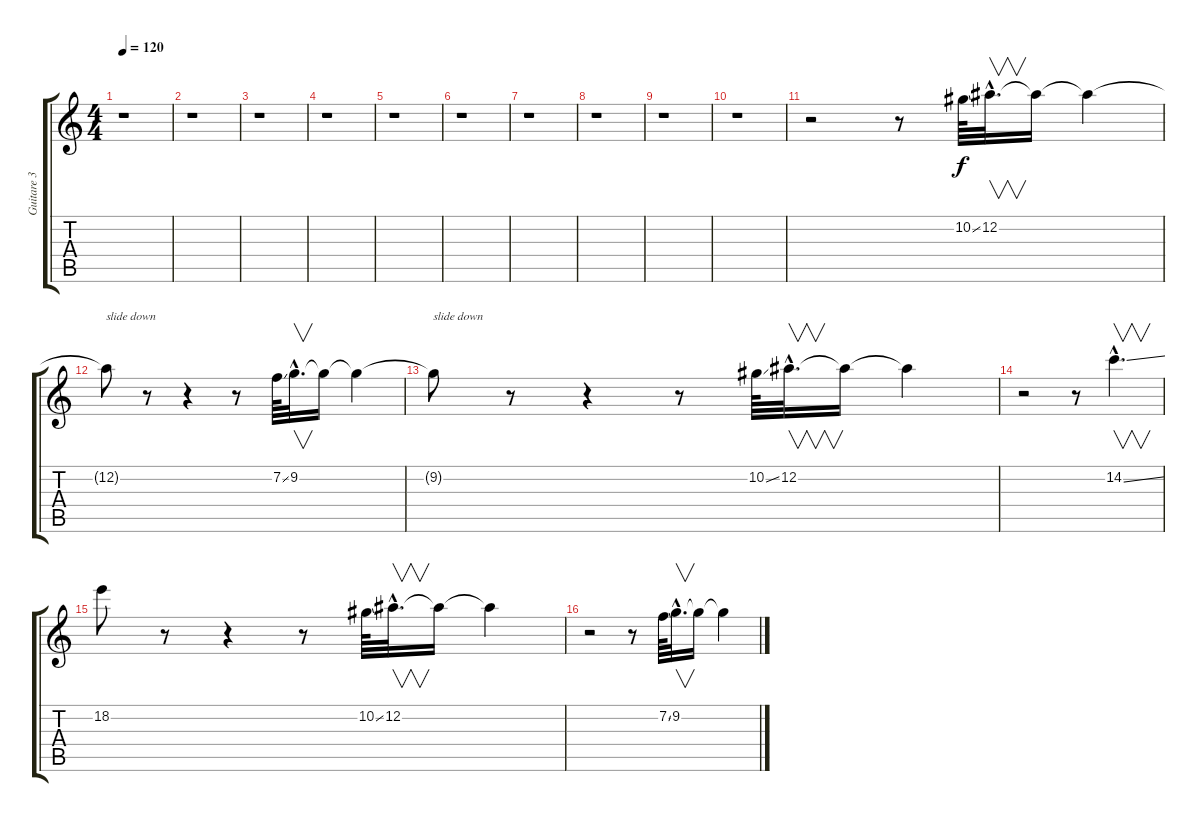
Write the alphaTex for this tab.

\track ("Guitare 3" "Guitare 3") {instrument distortionguitar}
\staff {score tabs}
\tuning (Eb4 Bb3 Gb3 Db3 Ab2 Eb2) {hide}
\ts (4 4)
\tempo 120
\clef g2
\ks c
r.1{dy f} |
r.1 |
r.1 |
r.1 |
r.1 |
r.1 |
r.1 |
r.1 |
r.1 |
r.1 |
r.2 r.8 10.2{ss}.64 12.2{hac}.32{v d} 12.2{t}.16 12.2{t}.4 |
12.2{t}.8{txt "slide down"} r.8 r.4 r.8 7.2{ss}.64 9.2{hac}.32{v d} 9.2{t}.16 9.2{t}.4 |
9.2{t}.8{txt "slide down"} r.8 r.4 r.8 10.2{ss}.64 12.2{hac}.32{v d} 12.2{t}.16 12.2{t}.4 |
r.2 r.8 14.2{ss hac}.4{v d} |
18.2.8 r.8 r.4 r.8 10.2{ss}.64 12.2{hac}.32{v d} 12.2{t}.16 12.2{t}.4 |
r.2 r.8 7.2{ss}.64 9.2{hac}.32{v d} 9.2{t}.16 9.2{t}.4
